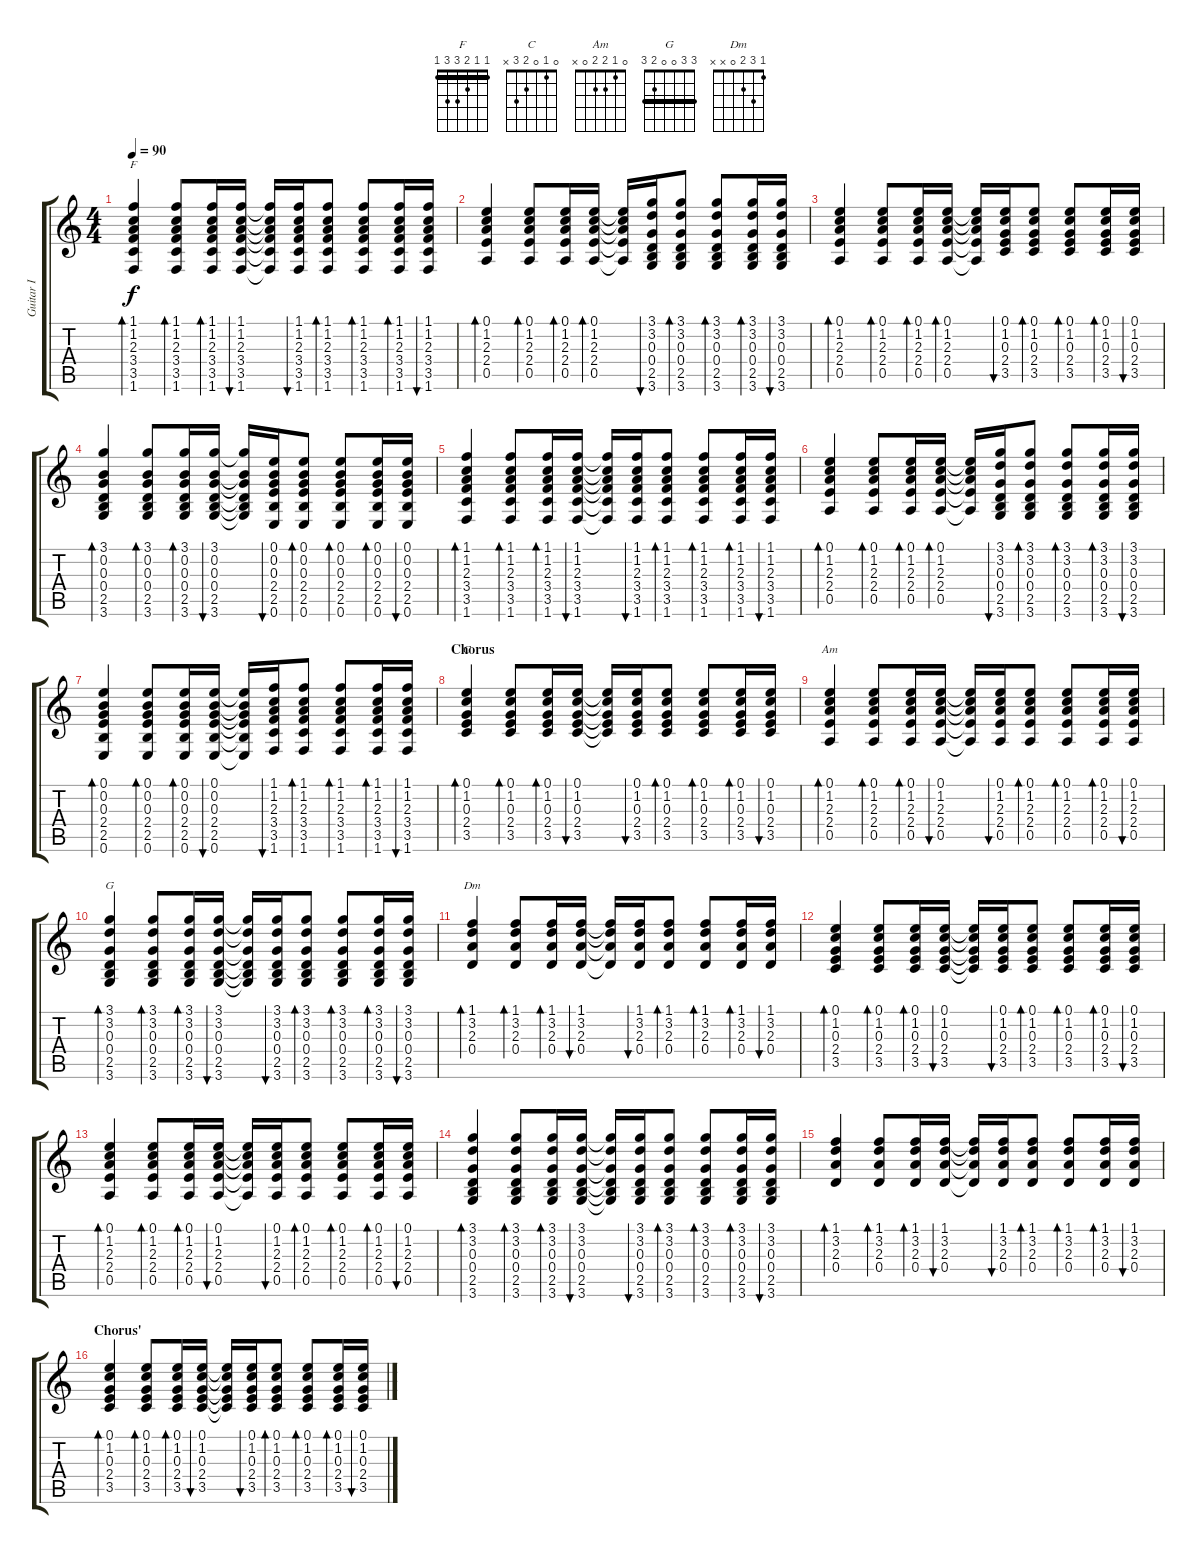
\track ("Guitar I" "Guitar I") {instrument acousticguitarsteel}
\staff {score tabs}
\tuning (E4 B3 G3 D3 A2 E2) {hide}
\chord ("F" 1 1 2 3 3 1) {barre 1}
\chord ("C" 0 1 0 2 3 x)
\chord ("Am" 0 1 2 2 0 x)
\chord ("G" 3 3 0 0 2 3) {barre 3}
\chord ("Dm" 1 3 2 0 x x)
\ts (4 4)
\tempo 90
\clef g2
\ks c
(1.1 1.2 2.3 3.4 3.5 1.6).4{bd 60 ch "F" dy f} (1.1 1.2 2.3 3.4 3.5 1.6).8{bd 60} (1.1 1.2 2.3 3.4 3.5 1.6).16{bd 60} (1.1 1.2 2.3 3.4 3.5 1.6).16{bu 60} (1.1{t} 1.2{t} 2.3{t} 3.4{t} 3.5{t} 1.6{t}).16 (1.1 1.2 2.3 3.4 3.5 1.6).16{bu 60} (1.1 1.2 2.3 3.4 3.5 1.6).8{bd 60} (1.1 1.2 2.3 3.4 3.5 1.6).8{bd 60} (1.1 1.2 2.3 3.4 3.5 1.6).16{bd 60} (1.1 1.2 2.3 3.4 3.5 1.6).16{bu 60} |
(0.1 1.2 2.3 2.4 0.5).4{bd 60} (0.1 1.2 2.3 2.4 0.5).8{bd 60} (0.1 1.2 2.3 2.4 0.5).16{bd 60} (0.1 1.2 2.3 2.4 0.5).16{bd 60} (0.1{t} 1.2{t} 2.3{t} 2.4{t} 0.5{t}).16 (3.1 3.2 0.3 0.4 2.5 3.6).16{bu 60} (3.1 3.2 0.3 0.4 2.5 3.6).8{bd 60} (3.1 3.2 0.3 0.4 2.5 3.6).8{bd 60} (3.1 3.2 0.3 0.4 2.5 3.6).16{bd 60} (3.1 3.2 0.3 0.4 2.5 3.6).16{bu 60} |
(0.1 1.2 2.3 2.4 0.5).4{bd 60} (0.1 1.2 2.3 2.4 0.5).8{bd 60} (0.1 1.2 2.3 2.4 0.5).16{bd 60} (0.1 1.2 2.3 2.4 0.5).16{bd 60} (0.1{t} 1.2{t} 2.3{t} 2.4{t} 0.5{t}).16 (0.1 1.2 0.3 2.4 3.5).16{bu 60} (0.1 1.2 0.3 2.4 3.5).8{bd 60} (0.1 1.2 0.3 2.4 3.5).8{bd 60} (0.1 1.2 0.3 2.4 3.5).16{bd 60} (0.1 1.2 0.3 2.4 3.5).16{bu 60} |
(3.1 0.2 0.3 0.4 2.5 3.6).4{bd 60} (3.1 0.2 0.3 0.4 2.5 3.6).8{bd 60} (3.1 0.2 0.3 0.4 2.5 3.6).16{bd 60} (3.1 0.2 0.3 0.4 2.5 3.6).16{bu 60} (3.1{t} 0.2{t} 0.3{t} 0.4{t} 2.5{t} 3.6{t}).16 (0.1 0.2 0.3 2.4 2.5 0.6).16{bu 60} (0.1 0.2 0.3 2.4 2.5 0.6).8{bd 60} (0.1 0.2 0.3 2.4 2.5 0.6).8{bd 60} (0.1 0.2 0.3 2.4 2.5 0.6).16{bd 60} (0.1 0.2 0.3 2.4 2.5 0.6).16{bu 60} |
(1.1 1.2 2.3 3.4 3.5 1.6).4{bd 60} (1.1 1.2 2.3 3.4 3.5 1.6).8{bd 60} (1.1 1.2 2.3 3.4 3.5 1.6).16{bd 60} (1.1 1.2 2.3 3.4 3.5 1.6).16{bu 60} (1.1{t} 1.2{t} 2.3{t} 3.4{t} 3.5{t} 1.6{t}).16 (1.1 1.2 2.3 3.4 3.5 1.6).16{bu 60} (1.1 1.2 2.3 3.4 3.5 1.6).8{bd 60} (1.1 1.2 2.3 3.4 3.5 1.6).8{bd 60} (1.1 1.2 2.3 3.4 3.5 1.6).16{bd 60} (1.1 1.2 2.3 3.4 3.5 1.6).16{bu 60} |
(0.1 1.2 2.3 2.4 0.5).4{bd 60} (0.1 1.2 2.3 2.4 0.5).8{bd 60} (0.1 1.2 2.3 2.4 0.5).16{bd 60} (0.1 1.2 2.3 2.4 0.5).16{bd 60} (0.1{t} 1.2{t} 2.3{t} 2.4{t} 0.5{t}).16 (3.1 3.2 0.3 0.4 2.5 3.6).16{bu 60} (3.1 3.2 0.3 0.4 2.5 3.6).8{bd 60} (3.1 3.2 0.3 0.4 2.5 3.6).8{bd 60} (3.1 3.2 0.3 0.4 2.5 3.6).16{bd 60} (3.1 3.2 0.3 0.4 2.5 3.6).16{bu 60} |
(0.1 0.2 0.3 2.4 2.5 0.6).4{bd 60} (0.1 0.2 0.3 2.4 2.5 0.6).8{bd 60} (0.1 0.2 0.3 2.4 2.5 0.6).16{bd 60} (0.1 0.2 0.3 2.4 2.5 0.6).16{bu 60} (0.1{t} 0.2{t} 0.3{t} 2.4{t} 2.5{t} 0.6{t}).16 (1.1 1.2 2.3 3.4 3.5 1.6).16{bu 60} (1.1 1.2 2.3 3.4 3.5 1.6).8{bd 60} (1.1 1.2 2.3 3.4 3.5 1.6).8{bd 60} (1.1 1.2 2.3 3.4 3.5 1.6).16{bd 60} (1.1 1.2 2.3 3.4 3.5 1.6).16{bu 60} |
\section ("" "Chorus")
(0.1 1.2 0.3 2.4 3.5).4{bd 60 ch "C" volume 8 balance 8 instrument acousticguitarsteel} (0.1 1.2 0.3 2.4 3.5).8{bd 60} (0.1 1.2 0.3 2.4 3.5).16{bd 60} (0.1 1.2 0.3 2.4 3.5).16{bu 60} (0.1{t} 1.2{t} 0.3{t} 2.4{t} 3.5{t}).16 (0.1 1.2 0.3 2.4 3.5).16{bu 60} (0.1 1.2 0.3 2.4 3.5).8{bd 60} (0.1 1.2 0.3 2.4 3.5).8{bd 60} (0.1 1.2 0.3 2.4 3.5).16{bd 60} (0.1 1.2 0.3 2.4 3.5).16{bu 60} |
(0.1 1.2 2.3 2.4 0.5).4{bd 60 ch "Am"} (0.1 1.2 2.3 2.4 0.5).8{bd 60} (0.1 1.2 2.3 2.4 0.5).16{bd 60} (0.1 1.2 2.3 2.4 0.5).16{bu 60} (0.1{t} 1.2{t} 2.3{t} 2.4{t} 0.5{t}).16 (0.1 1.2 2.3 2.4 0.5).16{bu 60} (0.1 1.2 2.3 2.4 0.5).8{bd 60} (0.1 1.2 2.3 2.4 0.5).8{bd 60} (0.1 1.2 2.3 2.4 0.5).16{bd 60} (0.1 1.2 2.3 2.4 0.5).16{bu 60} |
(3.1 3.2 0.3 0.4 2.5 3.6).4{bd 60 ch "G"} (3.1 3.2 0.3 0.4 2.5 3.6).8{bd 60} (3.1 3.2 0.3 0.4 2.5 3.6).16{bd 60} (3.1 3.2 0.3 0.4 2.5 3.6).16{bu 60} (3.1{t} 3.2{t} 0.3{t} 0.4{t} 2.5{t} 3.6{t}).16 (3.1 3.2 0.3 0.4 2.5 3.6).16{bu 60} (3.1 3.2 0.3 0.4 2.5 3.6).8{bd 60} (3.1 3.2 0.3 0.4 2.5 3.6).8{bd 60} (3.1 3.2 0.3 0.4 2.5 3.6).16{bd 60} (3.1 3.2 0.3 0.4 2.5 3.6).16{bu 60} |
(1.1 3.2 2.3 0.4).4{bd 60 ch "Dm"} (1.1 3.2 2.3 0.4).8{bd 60} (1.1 3.2 2.3 0.4).16{bd 60} (1.1 3.2 2.3 0.4).16{bu 60} (1.1{t} 3.2{t} 2.3{t} 0.4{t}).16 (1.1 3.2 2.3 0.4).16{bu 60} (1.1 3.2 2.3 0.4).8{bd 60} (1.1 3.2 2.3 0.4).8{bd 60} (1.1 3.2 2.3 0.4).16{bd 60} (1.1 3.2 2.3 0.4).16{bu 60} |
(0.1 1.2 0.3 2.4 3.5).4{bd 60} (0.1 1.2 0.3 2.4 3.5).8{bd 60} (0.1 1.2 0.3 2.4 3.5).16{bd 60} (0.1 1.2 0.3 2.4 3.5).16{bu 60} (0.1{t} 1.2{t} 0.3{t} 2.4{t} 3.5{t}).16 (0.1 1.2 0.3 2.4 3.5).16{bu 60} (0.1 1.2 0.3 2.4 3.5).8{bd 60} (0.1 1.2 0.3 2.4 3.5).8{bd 60} (0.1 1.2 0.3 2.4 3.5).16{bd 60} (0.1 1.2 0.3 2.4 3.5).16{bu 60} |
(0.1 1.2 2.3 2.4 0.5).4{bd 60} (0.1 1.2 2.3 2.4 0.5).8{bd 60} (0.1 1.2 2.3 2.4 0.5).16{bd 60} (0.1 1.2 2.3 2.4 0.5).16{bu 60} (0.1{t} 1.2{t} 2.3{t} 2.4{t} 0.5{t}).16 (0.1 1.2 2.3 2.4 0.5).16{bu 60} (0.1 1.2 2.3 2.4 0.5).8{bd 60} (0.1 1.2 2.3 2.4 0.5).8{bd 60} (0.1 1.2 2.3 2.4 0.5).16{bd 60} (0.1 1.2 2.3 2.4 0.5).16{bu 60} |
(3.1 3.2 0.3 0.4 2.5 3.6).4{bd 60} (3.1 3.2 0.3 0.4 2.5 3.6).8{bd 60} (3.1 3.2 0.3 0.4 2.5 3.6).16{bd 60} (3.1 3.2 0.3 0.4 2.5 3.6).16{bu 60} (3.1{t} 3.2{t} 0.3{t} 0.4{t} 2.5{t} 3.6{t}).16 (3.1 3.2 0.3 0.4 2.5 3.6).16{bu 60} (3.1 3.2 0.3 0.4 2.5 3.6).8{bd 60} (3.1 3.2 0.3 0.4 2.5 3.6).8{bd 60} (3.1 3.2 0.3 0.4 2.5 3.6).16{bd 60} (3.1 3.2 0.3 0.4 2.5 3.6).16{bu 60} |
(1.1 3.2 2.3 0.4).4{bd 60} (1.1 3.2 2.3 0.4).8{bd 60} (1.1 3.2 2.3 0.4).16{bd 60} (1.1 3.2 2.3 0.4).16{bu 60} (1.1{t} 3.2{t} 2.3{t} 0.4{t}).16 (1.1 3.2 2.3 0.4).16{bu 60} (1.1 3.2 2.3 0.4).8{bd 60} (1.1 3.2 2.3 0.4).8{bd 60} (1.1 3.2 2.3 0.4).16{bd 60} (1.1 3.2 2.3 0.4).16{bu 60} |
\section ("" "Chorus'")
(0.1 1.2 0.3 2.4 3.5).4{bd 60} (0.1 1.2 0.3 2.4 3.5).8{bd 60} (0.1 1.2 0.3 2.4 3.5).16{bd 60} (0.1 1.2 0.3 2.4 3.5).16{bu 60} (0.1{t} 1.2{t} 0.3{t} 2.4{t} 3.5{t}).16 (0.1 1.2 0.3 2.4 3.5).16{bu 60} (0.1 1.2 0.3 2.4 3.5).8{bd 60} (0.1 1.2 0.3 2.4 3.5).8{bd 60} (0.1 1.2 0.3 2.4 3.5).16{bd 60} (0.1 1.2 0.3 2.4 3.5).16{bu 60}
